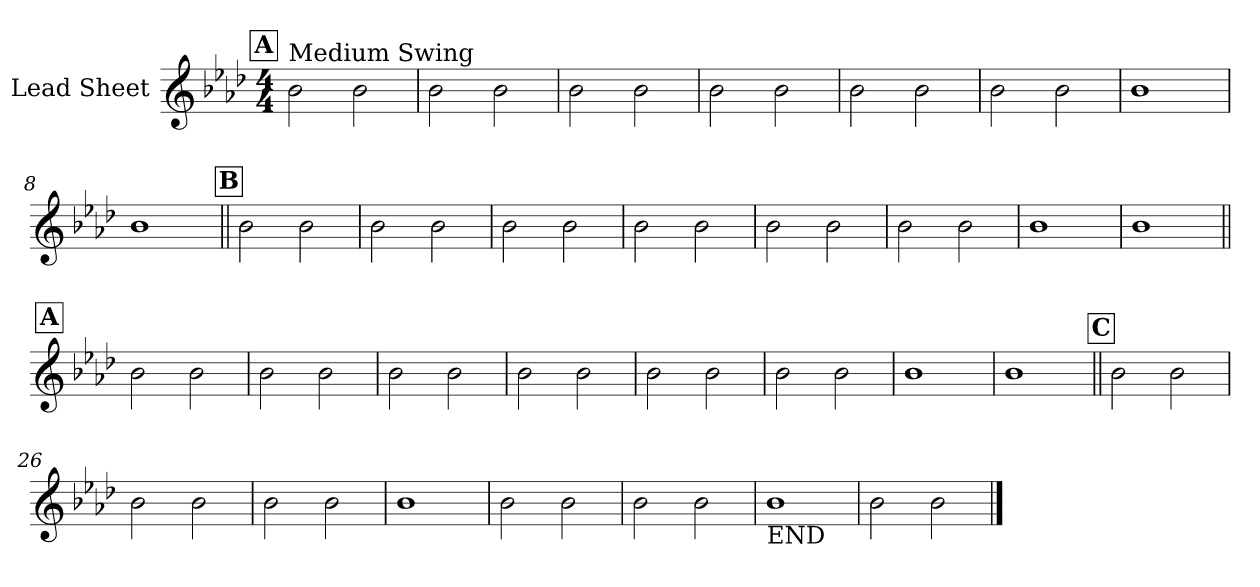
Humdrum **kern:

**kern
*part1
*staff1
*I"Lead Sheet
*clefG2
*k[b-e-a-d-]
*A-:
*M4/4
!!LO:REH:place=s1:a:fs=14:t=A
=1
!LO:TX:a:t=Medium Swing
2b-\
2b-\
=2
2b-\
2b-\
=3
2b-\
2b-\
=4
2b-\
2b-\
!!LO:LB:g=z
=5
2b-\
2b-\
=6
2b-\
2b-\
=7
1b-
=8
1b-
!!LO:LB:g=z
!!LO:REH:place=s1:a:fs=14:t=B
=9||
2b-\
2b-\
=10
2b-\
2b-\
=11
2b-\
2b-\
=12
2b-\
2b-\
!!LO:LB:g=z
=13
2b-\
2b-\
=14
2b-\
2b-\
=15
1b-
=16
1b-
!!LO:LB:g=z
!!LO:REH:place=s1:a:fs=14:t=A
=17||
2b-\
2b-\
=18
2b-\
2b-\
=19
2b-\
2b-\
=20
2b-\
2b-\
!!LO:LB:g=z
=21
2b-\
2b-\
=22
2b-\
2b-\
=23
1b-
=24
1b-
!!LO:LB:g=z
!!LO:REH:place=s1:a:fs=14:t=C
=25||
2b-\
2b-\
=26
2b-\
2b-\
=27
2b-\
2b-\
=28
1b-
!!LO:LB:g=z
=29
2b-\
2b-\
=30
2b-\
2b-\
=31
!LO:TX:b:t=END
1b-
=32
2b-\
2b-\
==
*-
